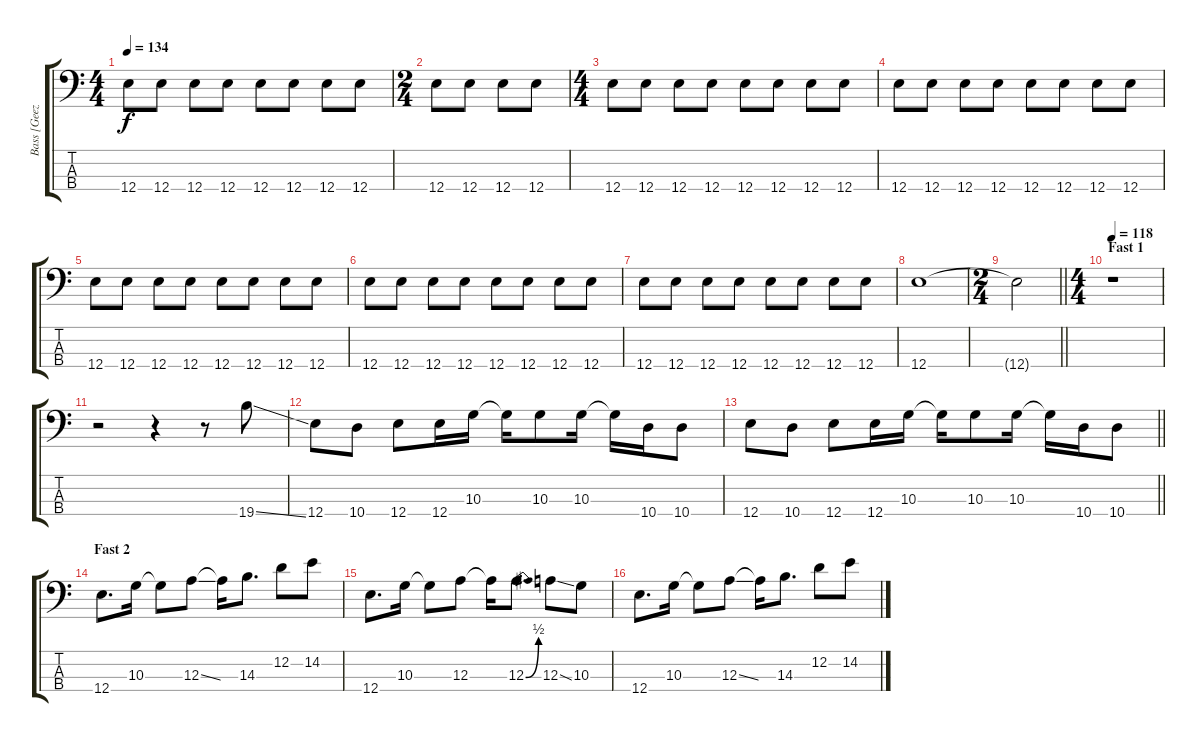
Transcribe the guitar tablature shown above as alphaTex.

\track ("Bass [Geezer Butler]" "Bass [Geez") {instrument electricbasspick}
\staff {score tabs}
\tuning (G2 D2 A1 E1) {hide}
\ts (4 4)
\tempo 134
\clef f4
\ks c
12.4.8{dy f} 12.4.8 12.4.8 12.4.8 12.4.8 12.4.8 12.4.8 12.4.8 |
\ts (2 4)
12.4.8 12.4.8 12.4.8 12.4.8 |
\ts (4 4)
12.4.8 12.4.8 12.4.8 12.4.8 12.4.8 12.4.8 12.4.8 12.4.8 |
12.4.8 12.4.8 12.4.8 12.4.8 12.4.8 12.4.8 12.4.8 12.4.8 |
12.4.8 12.4.8 12.4.8 12.4.8 12.4.8 12.4.8 12.4.8 12.4.8 |
12.4.8 12.4.8 12.4.8 12.4.8 12.4.8 12.4.8 12.4.8 12.4.8 |
12.4.8 12.4.8 12.4.8 12.4.8 12.4.8 12.4.8 12.4.8 12.4.8 |
12.4.1 |
\ts (2 4)
\barLineRight lightlight
12.4{t}.2 |
\ts (4 4)
\section ("" "Fast 1")
\tempo 118
r.1 |
r.2 r.4 r.8 19.4{ss}.8 |
12.4.8 10.4.8 12.4.8 12.4.16 10.3.16 10.3{t}.16 10.3.8 10.3.16 10.3{t}.16 10.4.16 10.4.8 |
\barLineRight lightlight
12.4.8 10.4.8 12.4.8 12.4.16 10.3.16 10.3{t}.16 10.3.8 10.3.16 10.3{t}.16 10.4.16 10.4.8 |
\section ("" "Fast 2")
12.4.8{d} 10.3.16 10.3{t}.8 12.3{ss}.8 12.3{t}.16 14.3.8{d} 12.2.8 14.2.8 |
12.4.8{d} 10.3.16 10.3{t}.8 12.3.8 12.3{t}.16 12.3{be (bend 0 0 60 2)}.8{d} 12.3{ss}.8 10.3.8 |
12.4.8{d} 10.3.16 10.3{t}.8 12.3{ss}.8 12.3{t}.16 14.3.8{d} 12.2.8 14.2.8
